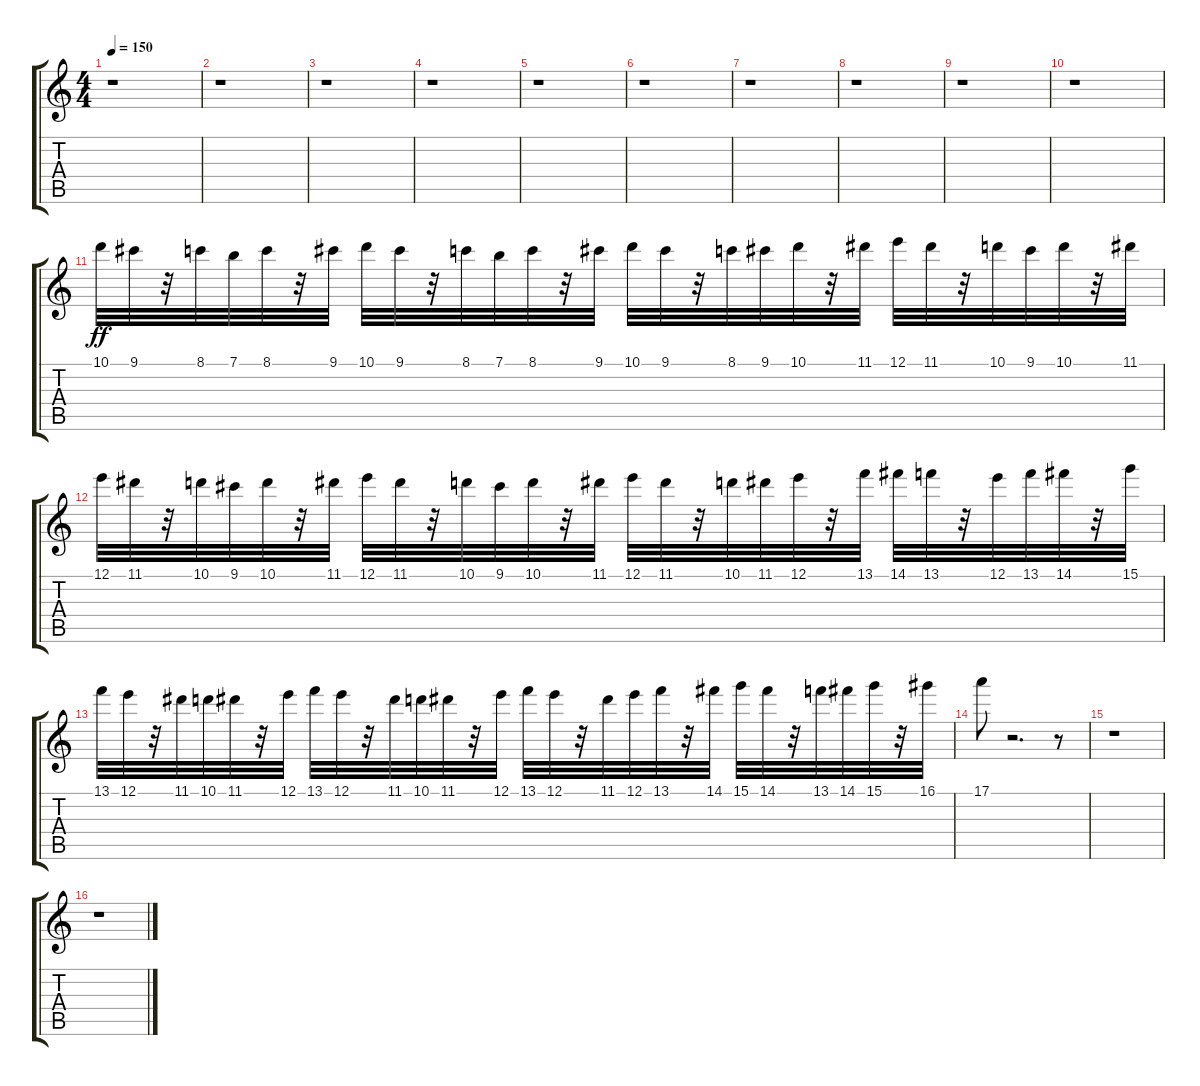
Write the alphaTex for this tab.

\track "" {instrument overdrivenguitar}
\staff {score tabs}
\tuning (E4 B3 G3 D3 A2 E2) {hide}
\ts (4 4)
\tempo 150
\clef g2
\ks c
r.1{dy ff} |
r.1 |
r.1 |
r.1 |
r.1 |
r.1 |
r.1 |
r.1 |
r.1 |
r.1 |
10.1.32 9.1.32 r.32 8.1.32 7.1.32 8.1.32 r.32 9.1.32 10.1.32 9.1.32 r.32 8.1.32 7.1.32 8.1.32 r.32 9.1.32 10.1.32 9.1.32 r.32 8.1.32 9.1.32 10.1.32 r.32 11.1.32 12.1.32 11.1.32 r.32 10.1.32 9.1.32 10.1.32 r.32 11.1.32 |
12.1.32 11.1.32 r.32 10.1.32 9.1.32 10.1.32 r.32 11.1.32 12.1.32 11.1.32 r.32 10.1.32 9.1.32 10.1.32 r.32 11.1.32 12.1.32 11.1.32 r.32 10.1.32 11.1.32 12.1.32 r.32 13.1.32 14.1.32 13.1.32 r.32 12.1.32 13.1.32 14.1.32 r.32 15.1.32 |
13.1.32 12.1.32 r.32 11.1.32 10.1.32 11.1.32 r.32 12.1.32 13.1.32 12.1.32 r.32 11.1.32 10.1.32 11.1.32 r.32 12.1.32 13.1.32 12.1.32 r.32 11.1.32 12.1.32 13.1.32 r.32 14.1.32 15.1.32 14.1.32 r.32 13.1.32 14.1.32 15.1.32 r.32 16.1.32 |
17.1.8 r.2{d} r.8 |
r.1 |
r.1
